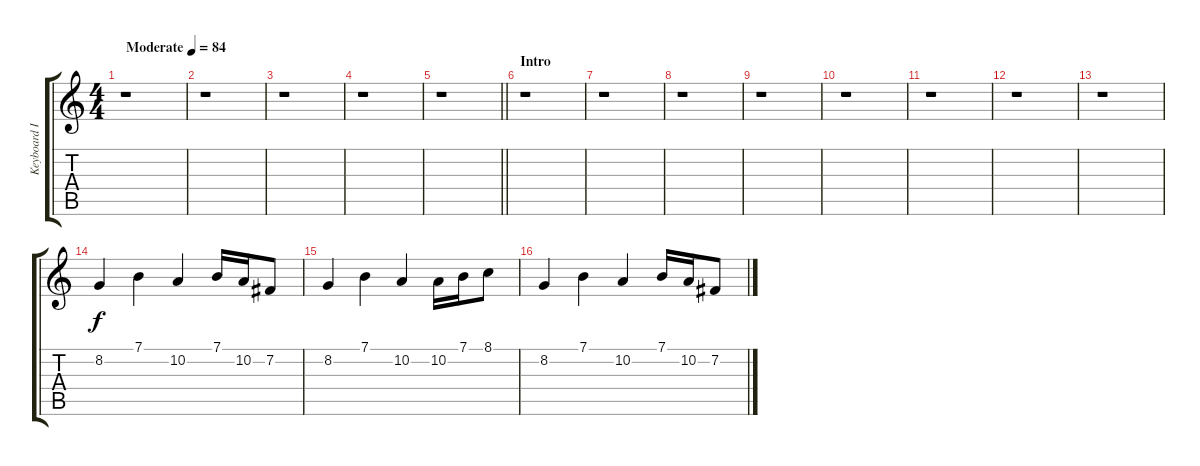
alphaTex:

\track ("Keyboard II" "Keyboard I") {instrument synthstrings1}
\staff {score tabs}
\tuning (E4 B3 G3 D3 A2 E2) {hide}
\ts (4 4)
\tempo (84 "Moderate")
\clef g2
\ks c
r.1{dy f instrument synthstrings1} |
r.1 |
r.1 |
r.1 |
\barLineRight lightlight
r.1 |
\section ("" "Intro")
r.1 |
r.1 |
r.1 |
r.1 |
r.1 |
r.1 |
r.1 |
r.1 |
8.2.4 7.1.4 10.2.4 7.1.16 10.2.16 7.2.8 |
8.2.4 7.1.4 10.2.4 10.2.16 7.1.16 8.1.8 |
8.2.4 7.1.4 10.2.4 7.1.16 10.2.16 7.2.8
